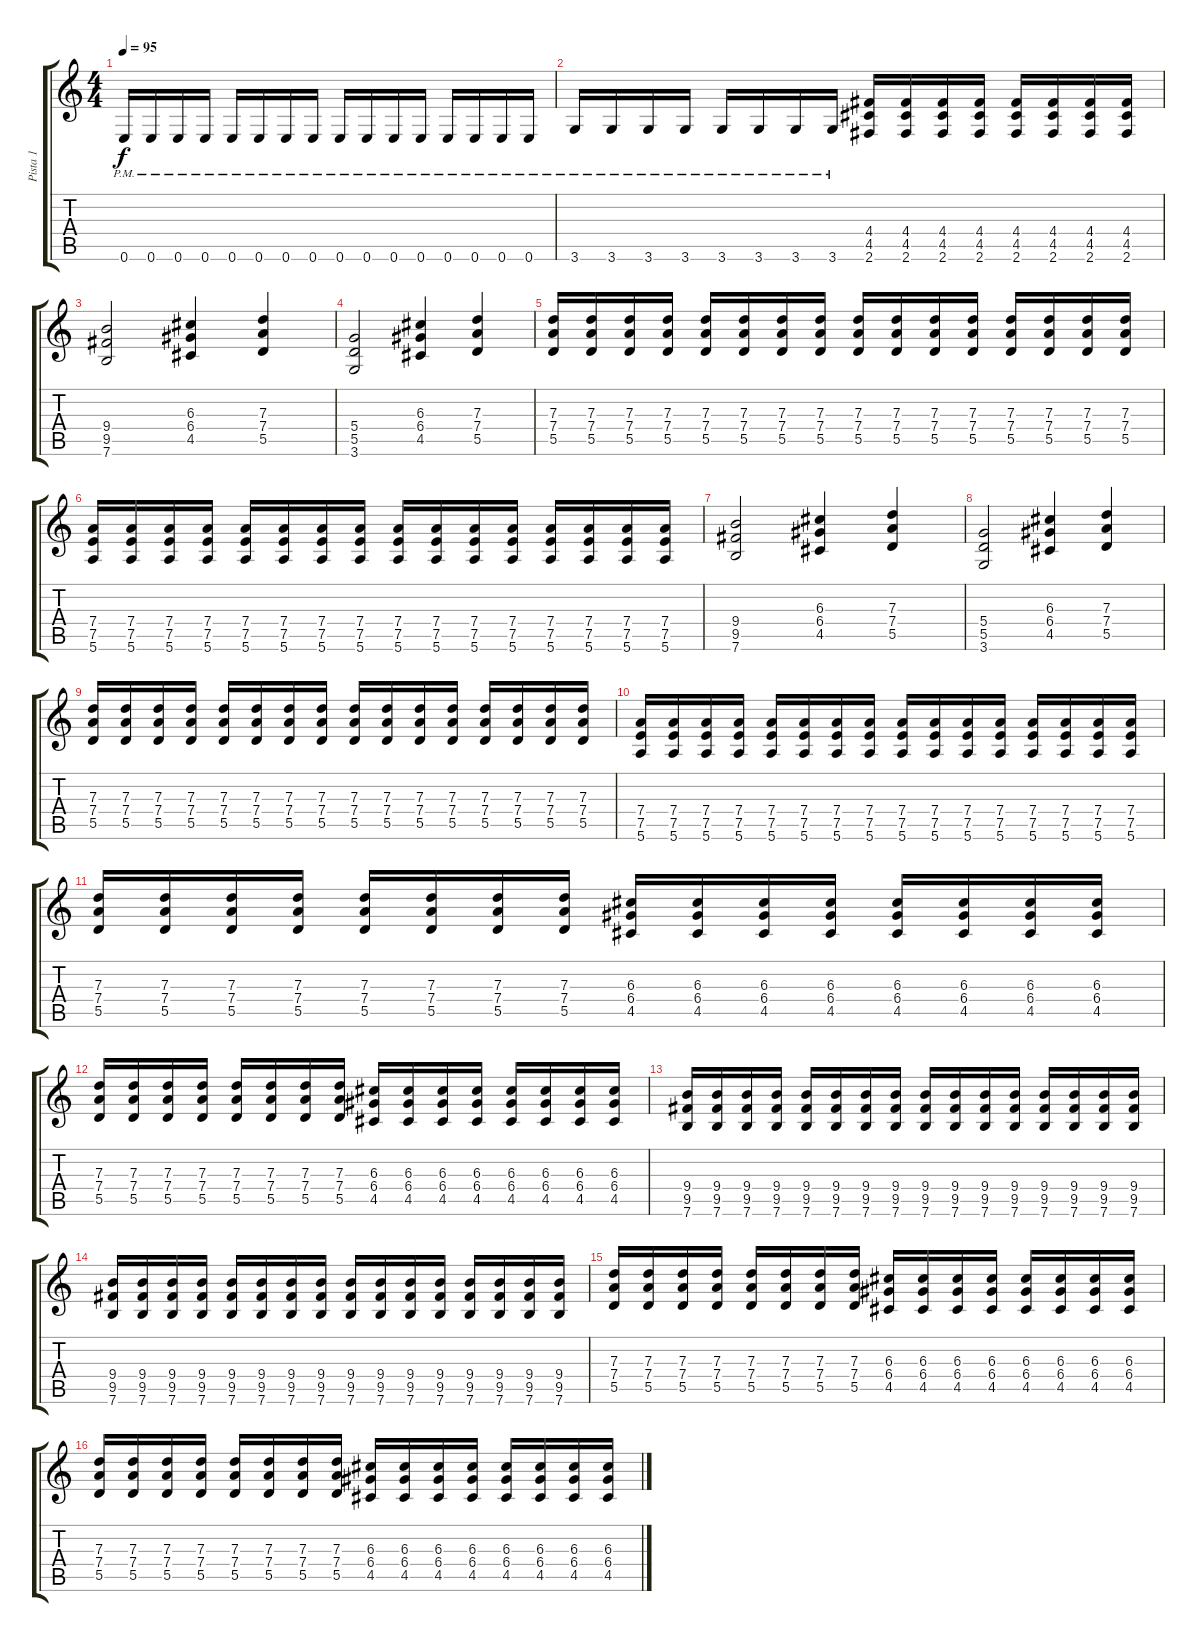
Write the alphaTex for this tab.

\track ("Pista 1" "Pista 1") {instrument distortionguitar}
\staff {score tabs}
\tuning (E4 B3 G3 D3 A2 E2) {hide}
\ts (4 4)
\tempo 95
\clef g2
\ks c
0.6{pm}.16{dy f} 0.6{pm}.16 0.6{pm}.16 0.6{pm}.16 0.6{pm}.16 0.6{pm}.16 0.6{pm}.16 0.6{pm}.16 0.6{pm}.16 0.6{pm}.16 0.6{pm}.16 0.6{pm}.16 0.6{pm}.16 0.6{pm}.16 0.6{pm}.16 0.6{pm}.16 |
3.6{pm}.16 3.6{pm}.16 3.6{pm}.16 3.6{pm}.16 3.6{pm}.16 3.6{pm}.16 3.6{pm}.16 3.6{pm}.16 (4.4 4.5 2.6).16 (4.4 4.5 2.6).16 (4.4 4.5 2.6).16 (4.4 4.5 2.6).16 (4.4 4.5 2.6).16 (4.4 4.5 2.6).16 (4.4 4.5 2.6).16 (4.4 4.5 2.6).16 |
(9.4 9.5 7.6).2 (6.3 6.4 4.5).4 (7.3 7.4 5.5).4 |
(5.4 5.5 3.6).2 (6.3 6.4 4.5).4 (7.3 7.4 5.5).4 |
(7.3 7.4 5.5).16 (7.3 7.4 5.5).16 (7.3 7.4 5.5).16 (7.3 7.4 5.5).16 (7.3 7.4 5.5).16 (7.3 7.4 5.5).16 (7.3 7.4 5.5).16 (7.3 7.4 5.5).16 (7.3 7.4 5.5).16 (7.3 7.4 5.5).16 (7.3 7.4 5.5).16 (7.3 7.4 5.5).16 (7.3 7.4 5.5).16 (7.3 7.4 5.5).16 (7.3 7.4 5.5).16 (7.3 7.4 5.5).16 |
(7.4 7.5 5.6).16 (7.4 7.5 5.6).16 (7.4 7.5 5.6).16 (7.4 7.5 5.6).16 (7.4 7.5 5.6).16 (7.4 7.5 5.6).16 (7.4 7.5 5.6).16 (7.4 7.5 5.6).16 (7.4 7.5 5.6).16 (7.4 7.5 5.6).16 (7.4 7.5 5.6).16 (7.4 7.5 5.6).16 (7.4 7.5 5.6).16 (7.4 7.5 5.6).16 (7.4 7.5 5.6).16 (7.4 7.5 5.6).16 |
(9.4 9.5 7.6).2 (6.3 6.4 4.5).4 (7.3 7.4 5.5).4 |
(5.4 5.5 3.6).2 (6.3 6.4 4.5).4 (7.3 7.4 5.5).4 |
(7.3 7.4 5.5).16 (7.3 7.4 5.5).16 (7.3 7.4 5.5).16 (7.3 7.4 5.5).16 (7.3 7.4 5.5).16 (7.3 7.4 5.5).16 (7.3 7.4 5.5).16 (7.3 7.4 5.5).16 (7.3 7.4 5.5).16 (7.3 7.4 5.5).16 (7.3 7.4 5.5).16 (7.3 7.4 5.5).16 (7.3 7.4 5.5).16 (7.3 7.4 5.5).16 (7.3 7.4 5.5).16 (7.3 7.4 5.5).16 |
(7.4 7.5 5.6).16 (7.4 7.5 5.6).16 (7.4 7.5 5.6).16 (7.4 7.5 5.6).16 (7.4 7.5 5.6).16 (7.4 7.5 5.6).16 (7.4 7.5 5.6).16 (7.4 7.5 5.6).16 (7.4 7.5 5.6).16 (7.4 7.5 5.6).16 (7.4 7.5 5.6).16 (7.4 7.5 5.6).16 (7.4 7.5 5.6).16 (7.4 7.5 5.6).16 (7.4 7.5 5.6).16 (7.4 7.5 5.6).16 |
(7.3 7.4 5.5).16 (7.3 7.4 5.5).16 (7.3 7.4 5.5).16 (7.3 7.4 5.5).16 (7.3 7.4 5.5).16 (7.3 7.4 5.5).16 (7.3 7.4 5.5).16 (7.3 7.4 5.5).16 (6.3 6.4 4.5).16 (6.3 6.4 4.5).16 (6.3 6.4 4.5).16 (6.3 6.4 4.5).16 (6.3 6.4 4.5).16 (6.3 6.4 4.5).16 (6.3 6.4 4.5).16 (6.3 6.4 4.5).16 |
(7.3 7.4 5.5).16 (7.3 7.4 5.5).16 (7.3 7.4 5.5).16 (7.3 7.4 5.5).16 (7.3 7.4 5.5).16 (7.3 7.4 5.5).16 (7.3 7.4 5.5).16 (7.3 7.4 5.5).16 (6.3 6.4 4.5).16 (6.3 6.4 4.5).16 (6.3 6.4 4.5).16 (6.3 6.4 4.5).16 (6.3 6.4 4.5).16 (6.3 6.4 4.5).16 (6.3 6.4 4.5).16 (6.3 6.4 4.5).16 |
(9.4 9.5 7.6).16 (9.4 9.5 7.6).16 (9.4 9.5 7.6).16 (9.4 9.5 7.6).16 (9.4 9.5 7.6).16 (9.4 9.5 7.6).16 (9.4 9.5 7.6).16 (9.4 9.5 7.6).16 (9.4 9.5 7.6).16 (9.4 9.5 7.6).16 (9.4 9.5 7.6).16 (9.4 9.5 7.6).16 (9.4 9.5 7.6).16 (9.4 9.5 7.6).16 (9.4 9.5 7.6).16 (9.4 9.5 7.6).16 |
(9.4 9.5 7.6).16 (9.4 9.5 7.6).16 (9.4 9.5 7.6).16 (9.4 9.5 7.6).16 (9.4 9.5 7.6).16 (9.4 9.5 7.6).16 (9.4 9.5 7.6).16 (9.4 9.5 7.6).16 (9.4 9.5 7.6).16 (9.4 9.5 7.6).16 (9.4 9.5 7.6).16 (9.4 9.5 7.6).16 (9.4 9.5 7.6).16 (9.4 9.5 7.6).16 (9.4 9.5 7.6).16 (9.4 9.5 7.6).16 |
(7.3 7.4 5.5).16 (7.3 7.4 5.5).16 (7.3 7.4 5.5).16 (7.3 7.4 5.5).16 (7.3 7.4 5.5).16 (7.3 7.4 5.5).16 (7.3 7.4 5.5).16 (7.3 7.4 5.5).16 (6.3 6.4 4.5).16 (6.3 6.4 4.5).16 (6.3 6.4 4.5).16 (6.3 6.4 4.5).16 (6.3 6.4 4.5).16 (6.3 6.4 4.5).16 (6.3 6.4 4.5).16 (6.3 6.4 4.5).16 |
(7.3 7.4 5.5).16 (7.3 7.4 5.5).16 (7.3 7.4 5.5).16 (7.3 7.4 5.5).16 (7.3 7.4 5.5).16 (7.3 7.4 5.5).16 (7.3 7.4 5.5).16 (7.3 7.4 5.5).16 (6.3 6.4 4.5).16 (6.3 6.4 4.5).16 (6.3 6.4 4.5).16 (6.3 6.4 4.5).16 (6.3 6.4 4.5).16 (6.3 6.4 4.5).16 (6.3 6.4 4.5).16 (6.3 6.4 4.5).16
